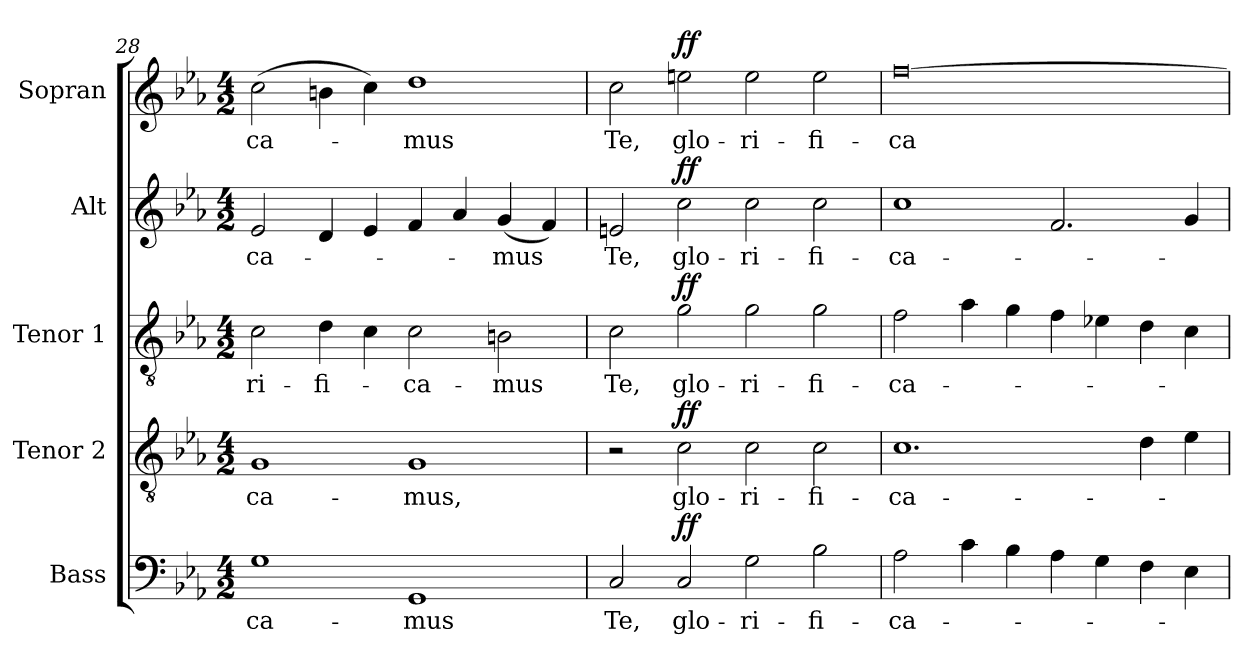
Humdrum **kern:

**kern	**text	**dynam	**kern	**text	**dynam	**kern	**text	**dynam	**kern	**text	**dynam	**kern	**text	**dynam
*part5	*part5	*part5	*part4	*part4	*part4	*part3	*part3	*part3	*part2	*part2	*part2	*part1	*part1	*part1
*staff5	*staff5	*staff5	*staff4	*staff4	*staff4	*staff3	*staff3	*staff3	*staff2	*staff2	*staff2	*staff1	*staff1	*staff1
*I"Bass	*	*	*I"Tenor 2	*	*	*I"Tenor 1	*	*	*I"Alt	*	*	*I"Sopran	*	*
*I'B.	*	*	*I'T. 2	*	*	*I'T. 1	*	*	*I'A.	*	*	*I'S.	*	*
*clefF4	*	*	*clefGv2	*	*	*clefGv2	*	*	*clefG2	*	*	*clefG2	*	*
*k[b-e-a-]	*	*	*k[b-e-a-]	*	*	*k[b-e-a-]	*	*	*k[b-e-a-]	*	*	*k[b-e-a-]	*	*
*E-:	*	*	*E-:	*	*	*E-:	*	*	*E-:	*	*	*E-:	*	*
*M4/2	*	*	*M4/2	*	*	*M4/2	*	*	*M4/2	*	*	*M4/2	*	*
=28	=28	=28	=28	=28	=28	=28	=28	=28	=28	=28	=28	=28	=28	=28
!	!LO:LY:b	!	!	!LO:LY:b	!	!	!LO:LY:b	!	!	!LO:LY:b	!	!	!LO:LY:b	!
1G	-ca-	.	1G	-ca-	.	2c\	-ri-	.	2e-/	-ca-	.	(>2cc\	-ca-	.
!	!	!	!	!	!	!	!LO:LY:b	!	!	!	!	!	!	!
.	.	.	.	.	.	4d\	-fi-	.	4d/	.	.	4bn\	.	.
.	.	.	.	.	.	4c\	.	.	4e-/	.	.	4cc\)	.	.
!	!LO:LY:b	!	!	!LO:LY:b	!	!	!LO:LY:b	!	!	!	!	!	!LO:LY:b	!
1GG	-mus	.	1G	-mus,	.	2c\	-ca-	.	4f/	.	.	1dd	-mus	.
.	.	.	.	.	.	.	.	.	4a-/	.	.	.	.	.
!	!	!	!	!	!	!	!LO:LY:b	!	!	!LO:LY:b	!	!	!	!
.	.	.	.	.	.	2Bn\	-mus	.	(<4g/	-mus	.	.	.	.
.	.	.	.	.	.	.	.	.	4f/)	.	.	.	.	.
=29	=29	=29	=29	=29	=29	=29	=29	=29	=29	=29	=29	=29	=29	=29
!	!LO:LY:b	!	!	!	!	!	!LO:LY:b	!	!	!LO:LY:b	!	!	!LO:LY:b	!
2C/	Te,	.	2r	.	.	2c\	Te,	.	2en/	Te,	.	2cc\	Te,	.
!	!LO:LY:b	!LO:DY:a	!	!LO:LY:b	!LO:DY:a	!	!LO:LY:b	!LO:DY:a	!	!LO:LY:b	!LO:DY:a	!	!LO:LY:b	!LO:DY:a
2C/	glo-	ff	2c\	glo-	ff	2g\	glo-	ff	2cc\	glo-	ff	2een\	glo-	ff
!	!LO:LY:b	!	!	!LO:LY:b	!	!	!LO:LY:b	!	!	!LO:LY:b	!	!	!LO:LY:b	!
2G\	-ri-	.	2c\	-ri-	.	2g\	-ri-	.	2cc\	-ri-	.	2ee\	-ri-	.
!	!LO:LY:b	!	!	!LO:LY:b	!	!	!LO:LY:b	!	!	!LO:LY:b	!	!	!LO:LY:b	!
2B-\	-fi-	.	2c\	-fi-	.	2g\	-fi-	.	2cc\	-fi-	.	2ee\	-fi-	.
!!LO:LB:g=z
=30	=30	=30	=30	=30	=30	=30	=30	=30	=30	=30	=30	=30	=30	=30
!	!LO:LY:b	!	!	!LO:LY:b	!	!	!LO:LY:b	!	!	!LO:LY:b	!	!	!LO:LY:b	!
2A-\	-ca-	.	1.c	-ca-	.	2f\	-ca-	.	1cc	-ca-	.	[0ff	-ca-	.
4c\	.	.	.	.	.	4a-\	.	.	.	.	.	.	.	.
4B-\	.	.	.	.	.	4g\	.	.	.	.	.	.	.	.
4A-\	.	.	.	.	.	4f\	.	.	2.f/	.	.	.	.	.
4G\	.	.	.	.	.	4e-X\	.	.	.	.	.	.	.	.
4F\	.	.	4d\	.	.	4d\	.	.	.	.	.	.	.	.
4E-\	.	.	4e-\	.	.	4c\	.	.	4g/	.	.	.	.	.
=	=	=	=	=	=	=	=	=	=	=	=	=	=	=
*-	*-	*-	*-	*-	*-	*-	*-	*-	*-	*-	*-	*-	*-	*-
